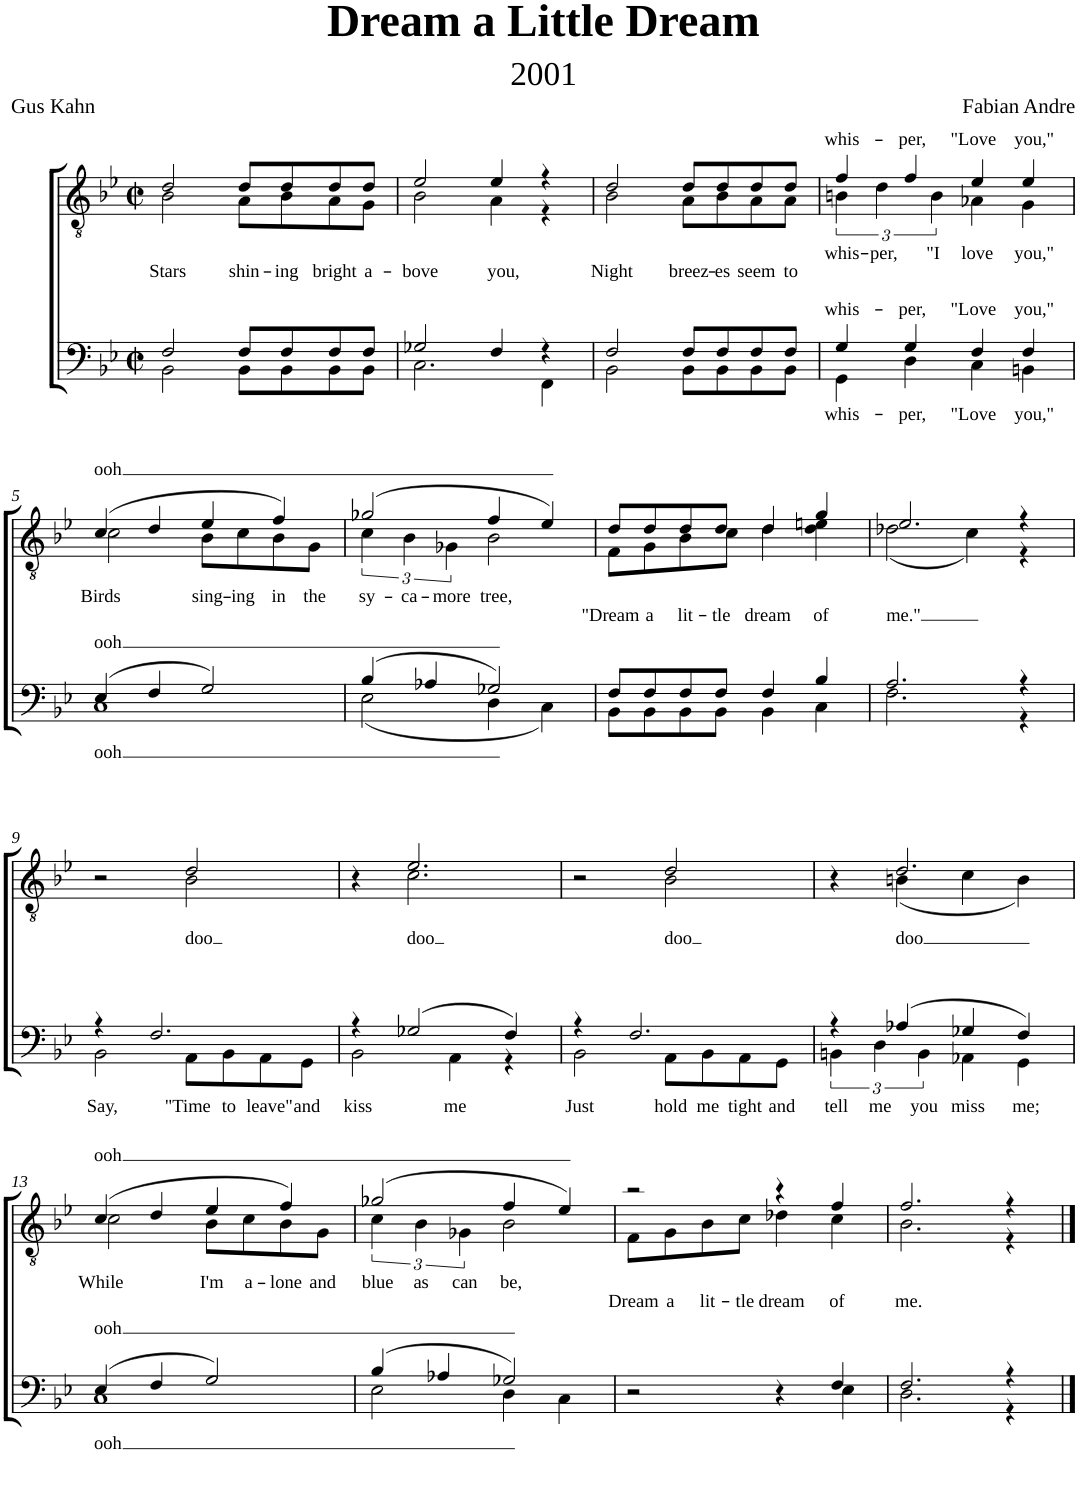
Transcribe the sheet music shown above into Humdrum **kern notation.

**kern	**text	**kern	**text
*part2	*part2	*part1	*part1
*staff2	*staff2	*staff1	*staff1
*I"Piano	*	*I"Piano	*
*I'Pno	*	*I'Pno	*
*clefF4	*	*clefGv2	*
*k[b-e-]	*	*k[b-e-]	*
*M2/2	*	*M2/2	*
*met(c|)	*	*met(c|)	*
=1	=1	=1	=1
*^	*	*	*
!	!	!	!	!LO:LY:b
*	*	*	*^	*
2F/	2BB-\	.	2d/	2B-\	Stars
!	!	!	!	!	!LO:LY:b
8F/L	8BB-\L	.	8d/L	8A\L	shin-
!	!	!	!	!	!LO:LY:b
8F/	8BB-\	.	8d/	8B-\	-ing
!	!	!	!	!	!LO:LY:b
8F/	8BB-\	.	8d/	8A\	bright
!	!	!	!	!	!LO:LY:b
8F/J	8BB-\J	.	8d/J	8G\J	a-
=2	=2	=2	=2	=2	=2
!	!	!	!	!	!LO:LY:b
2G-X/	2.C\	.	2e-/	2B-\	-bove
!	!	!	!	!	!LO:LY:b
4F/	.	.	4e-/	4A\	you,
4r	4FF\	.	4r	4r	.
=3	=3	=3	=3	=3	=3
!	!	!	!	!	!LO:LY:b
2F/	2BB-\	.	2d/	2B-\	Night
!	!	!	!	!	!LO:LY:b
8F/L	8BB-\L	.	8d/L	8A\L	breez-
!	!	!	!	!	!LO:LY:b
8F/	8BB-\	.	8d/	8B-\	-es
!	!	!	!	!	!LO:LY:b
8F/	8BB-\	.	8d/	8A\	seem
!	!	!	!	!	!LO:LY:b
8F/J	8BB-\J	.	8d/J	8A\J	to
=4	=4	=4	=4	=4	=4
!	!	!LO:LY:a	!	!	!
!	!	!LO:LY:b	!	!	!LO:LY:a
!	!	!	!	!	!LO:LY:b
4G/	4GG\	whis-	4f/	6Bn\	whis-
!	!	!	!	!	!LO:LY:b
.	.	.	.	6d\	-per,
!	!	!LO:LY:a	!	!	!
!	!	!LO:LY:b	!	!	!LO:LY:a
4G/	4D\	-per,	4f/	.	-per,
!	!	!	!	!	!LO:LY:b
.	.	.	.	6B\	"I
!	!	!LO:LY:a	!	!	!
!	!	!LO:LY:b	!	!	!LO:LY:a
!	!	!	!	!	!LO:LY:b
4F/	4C\	"Love	4e-/	4A-X\	love
!	!	!LO:LY:a	!	!	!
!	!	!LO:LY:b	!	!	!LO:LY:a
!	!	!	!	!	!LO:LY:b
4F/	4BBn\	you,"	4e-/	4G\	you,"
!!LO:LB:g=z	!!
=5	=5	=5	=5	=5	=5
!	!	!LO:LY:a	!	!	!
!	!	!LO:LY:b	!	!	!LO:LY:a
!	!	!	!	!	!LO:LY:b
(4E-/	1C	ooh	(4c/	2c\	Birds
4F/	.	.	4d/	.	.
!	!	!	!	!	!LO:LY:b
2G/)	.	.	4e-/	8B-\L	sing-
!	!	!	!	!	!LO:LY:b
.	.	.	.	8c\	-ing
!	!	!	!	!	!LO:LY:b
.	.	.	4f/)	8B-\	in
!	!	!	!	!	!LO:LY:b
.	.	.	.	8G\J	the
=6	=6	=6	=6	=6	=6
!	!	!	!	!	!LO:LY:b
(4B-/	(2E-\	.	(2g-X/	6c\	sy-
!	!	!	!	!	!LO:LY:b
.	.	.	.	6B-\	-ca-
4A-X/	.	.	.	.	.
!	!	!	!	!	!LO:LY:b
.	.	.	.	6G-X\	-more
!	!	!	!	!	!LO:LY:b
2G-X/)	4D\	.	4f/	2B-\	tree,
.	4C\)	.	4e-/)	.	.
=7	=7	=7	=7	=7	=7
!	!	!	!	!	!LO:LY:b
8F/L	8BB-\L	.	8d/L	8F\L	"Dream
!	!	!	!	!	!LO:LY:b
8F/	8BB-\	.	8d/	8G\	a
!	!	!	!	!	!LO:LY:b
8F/	8BB-\	.	8d/	8B-\	lit-
!	!	!	!	!	!LO:LY:b
8F/J	8BB-\J	.	8d/J	8c\J	-tle
!	!	!	!	!	!LO:LY:b
4F/	4BB-\	.	4d/	4d\	dream
!	!	!	!	!	!LO:LY:b
4B-/	4C\	.	4g/	4d\ 4en\	of
=8	=8	=8	=8	=8	=8
!	!	!	!	!	!LO:LY:b
2.A/	2.F\	.	2.e-/	(2d-X\	me."
.	.	.	.	4c\)	.
4r	4r	.	4r	4r	.
!!LO:LB:g=z	!!
=9	=9	=9	=9	=9	=9
!	!	!LO:LY:b	!	!	!
4r	2BB-\	Say,	2r	2ryy	.
2.F/	.	.	.	.	.
!	!	!LO:LY:b	!	!	!LO:LY:b
.	8AA\L	"Time	2d/	2B-\	doo
!	!	!LO:LY:b	!	!	!
.	8BB-\	to	.	.	.
!	!	!LO:LY:b	!	!	!
.	8AA\	leave"	.	.	.
!	!	!LO:LY:b	!	!	!
.	8GG\J	and	.	.	.
=10	=10	=10	=10	=10	=10
!	!	!LO:LY:b	!	!	!
4r	2BB-\	kiss	4r	4ryy	.
!	!	!	!	!	!LO:LY:b
(2G-X/	.	.	2.e-/	2.c\	doo
!	!	!LO:LY:b	!	!	!
.	4AA\	me	.	.	.
4F/)	4r	.	.	.	.
=11	=11	=11	=11	=11	=11
!	!	!LO:LY:b	!	!	!
4r	2BB-\	Just	2r	2ryy	.
2.F/	.	.	.	.	.
!	!	!LO:LY:b	!	!	!LO:LY:b
.	8AA\L	hold	2d/	2B-\	doo
!	!	!LO:LY:b	!	!	!
.	8BB-\	me	.	.	.
!	!	!LO:LY:b	!	!	!
.	8AA\	tight	.	.	.
!	!	!LO:LY:b	!	!	!
.	8GG\J	and	.	.	.
=12	=12	=12	=12	=12	=12
!	!	!LO:LY:b	!	!	!
4r	6BBn\	tell	4r	4ryy	.
!	!	!LO:LY:b	!	!	!
.	6D\	me	.	.	.
!	!	!	!	!	!LO:LY:b
(4A-X/	.	.	2.d/	(4Bn\	doo
!	!	!LO:LY:b	!	!	!
.	6BB\	you	.	.	.
!	!	!LO:LY:b	!	!	!
4G-X/	4AA-X\	miss	.	4c\	.
!	!	!LO:LY:b	!	!	!
4F/)	4GG\	me;	.	4B\)	.
!!LO:LB:g=z	!!
=13	=13	=13	=13	=13	=13
!	!	!LO:LY:a	!	!	!
!	!	!LO:LY:b	!	!	!LO:LY:a
!	!	!	!	!	!LO:LY:b
(4E-/	1C	ooh	(4c/	2c\	While
4F/	.	.	4d/	.	.
!	!	!	!	!	!LO:LY:b
2G/)	.	.	4e-/	8B-\L	I'm
!	!	!	!	!	!LO:LY:b
.	.	.	.	8c\	a-
!	!	!	!	!	!LO:LY:b
.	.	.	4f/)	8B-\	-lone
!	!	!	!	!	!LO:LY:b
.	.	.	.	8G\J	and
=14	=14	=14	=14	=14	=14
!	!	!	!	!	!LO:LY:b
(4B-/	2E-\	.	(2g-X/	6c\	blue
!	!	!	!	!	!LO:LY:b
.	.	.	.	6B-\	as
4A-X/	.	.	.	.	.
!	!	!	!	!	!LO:LY:b
.	.	.	.	6G-X\	can
!	!	!	!	!	!LO:LY:b
2G-X/)	4D\	.	4f/	2B-\	be,
.	4C\	.	4e-/)	.	.
=15	=15	=15	=15	=15	=15
!	!	!	!	!	!LO:LY:b
2r	2.ryy	.	2r	8F\L	Dream
!	!	!	!	!	!LO:LY:b
.	.	.	.	8G\	a
!	!	!	!	!	!LO:LY:b
.	.	.	.	8B-\	lit-
!	!	!	!	!	!LO:LY:b
.	.	.	.	8c\J	-tle
!	!	!	!	!	!LO:LY:b
4r	.	.	4r	4d-X\	dream
!	!	!	!	!	!LO:LY:b
4F/	4E-\	.	4f/	4c\	of
=16	=16	=16	=16	=16	=16
!	!	!	!	!	!LO:LY:b
2.F/	2.D\	.	2.f/	2.B-\	me.
4r	4r	.	4r	4r	.
*v	*v	*	*	*	*
*	*	*v	*v	*
==	==	==	==
*-	*-	*-	*-
